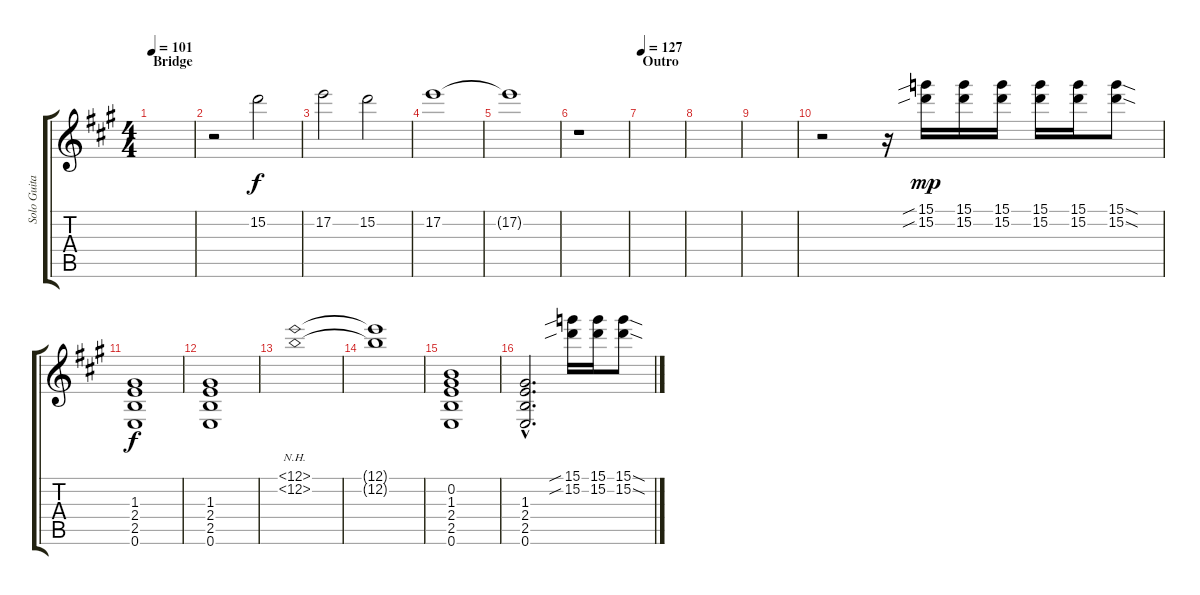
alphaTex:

\track ("Solo Guitar" "Solo Guita") {instrument distortionguitar}
\staff {score tabs}
\tuning (E4 B3 G3 D3 A2 E2) {hide}
\ts (4 4)
\section ("" "Bridge")
\tempo 101
\clef g2
\ks a
|
r.2 15.2.2 |
17.2.2 15.2.2 |
17.2.1{volume 1} |
17.2{t}.1 |
r.1{volume 13} |
\section ("" "Outro")
\tempo 127
|
|
|
r.2 r.16 (15.1{sib} 15.2{sib}).16{dy mp} (15.1 15.2).16 (15.1 15.2).16 (15.1 15.2).16 (15.1 15.2).16 (15.1{sod} 15.2{sod}).8 |
(1.3 2.4 2.5 0.6).1{dy f} |
(1.3 2.4 2.5 0.6).1 |
(12.1{nh} 12.2{nh}).1 |
(12.1{t} 12.2{t}).1 |
(0.2 1.3 2.4 2.5 0.6).1 |
(1.3{hac} 2.4{hac} 2.5{hac} 0.6{hac}).2{d} (15.1{sib} 15.2{sib}).16 (15.1 15.2).16 (15.1{sod} 15.2{sod}).8
